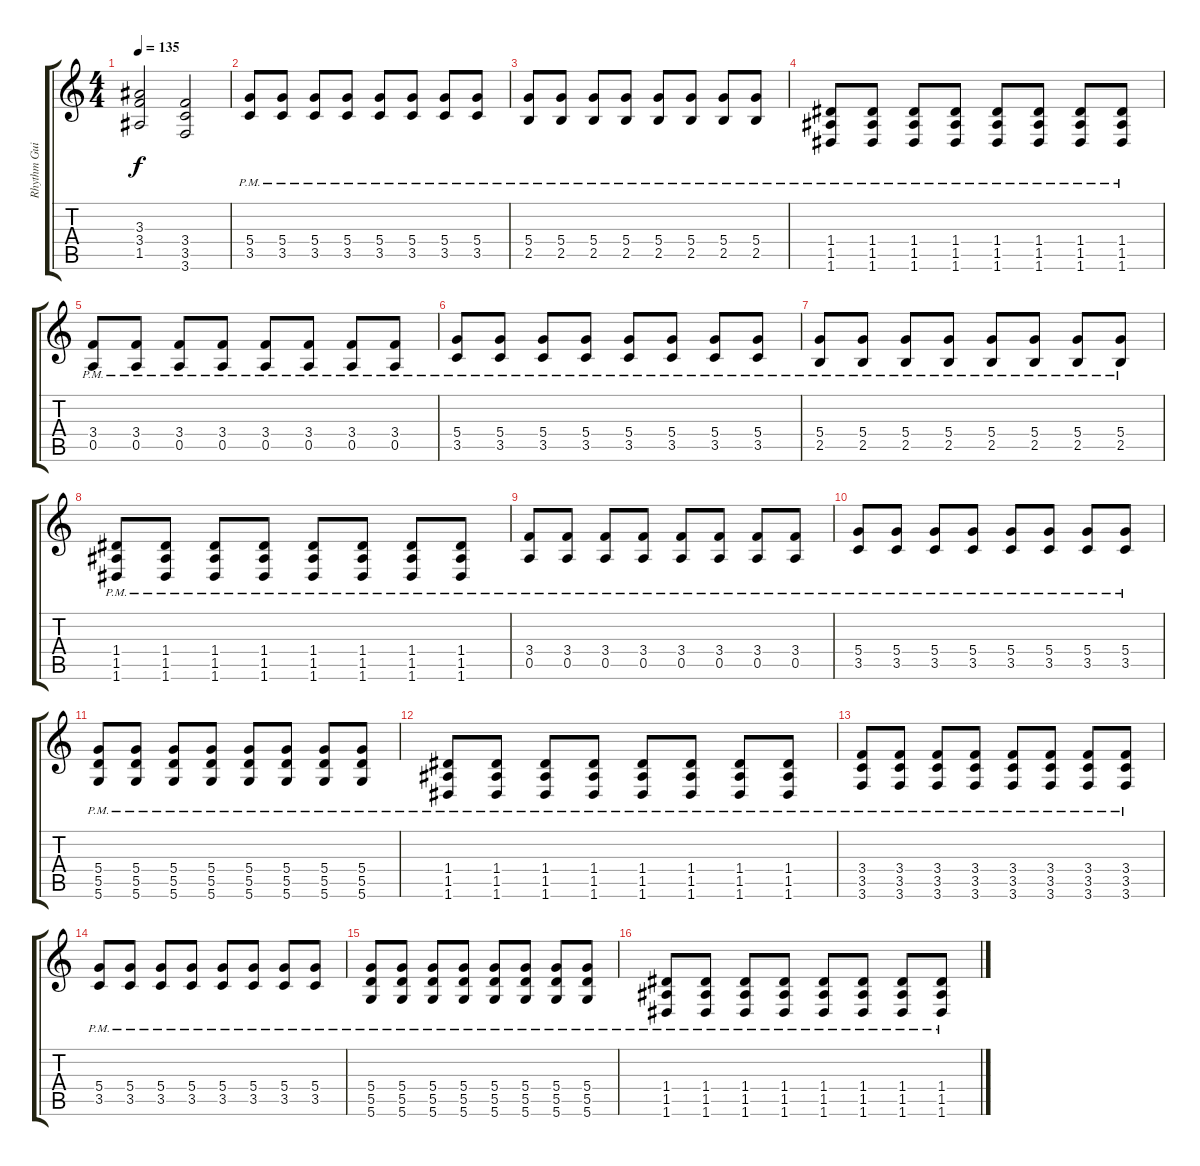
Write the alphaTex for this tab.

\track ("Rhythm Guitar" "Rhythm Gui") {instrument distortionguitar}
\staff {score tabs}
\tuning (E4 B3 G3 D3 A2 D2) {hide}
\ts (4 4)
\tempo 135
\clef g2
\ks c
(3.3 3.4 1.5).2{dy f} (3.4 3.5 3.6).2 |
(5.4{pm} 3.5{pm}).8 (5.4{pm} 3.5{pm}).8 (5.4{pm} 3.5{pm}).8 (5.4{pm} 3.5{pm}).8 (5.4{pm} 3.5{pm}).8 (5.4{pm} 3.5{pm}).8 (5.4{pm} 3.5{pm}).8 (5.4{pm} 3.5{pm}).8 |
(5.4{pm} 2.5{pm}).8 (5.4{pm} 2.5{pm}).8 (5.4{pm} 2.5{pm}).8 (5.4{pm} 2.5{pm}).8 (5.4{pm} 2.5{pm}).8 (5.4{pm} 2.5{pm}).8 (5.4{pm} 2.5{pm}).8 (5.4{pm} 2.5{pm}).8 |
(1.4{pm} 1.5{pm} 1.6{pm}).8 (1.4{pm} 1.5{pm} 1.6{pm}).8 (1.4{pm} 1.5{pm} 1.6{pm}).8 (1.4{pm} 1.5{pm} 1.6{pm}).8 (1.4{pm} 1.5{pm} 1.6{pm}).8 (1.4{pm} 1.5{pm} 1.6{pm}).8 (1.4{pm} 1.5{pm} 1.6{pm}).8 (1.4{pm} 1.5{pm} 1.6{pm}).8 |
(3.4{pm} 0.5{pm}).8 (3.4{pm} 0.5{pm}).8 (3.4{pm} 0.5{pm}).8 (3.4{pm} 0.5{pm}).8 (3.4{pm} 0.5{pm}).8 (3.4{pm} 0.5{pm}).8 (3.4{pm} 0.5{pm}).8 (3.4{pm} 0.5{pm}).8 |
(5.4{pm} 3.5{pm}).8 (5.4{pm} 3.5{pm}).8 (5.4{pm} 3.5{pm}).8 (5.4{pm} 3.5{pm}).8 (5.4{pm} 3.5{pm}).8 (5.4{pm} 3.5{pm}).8 (5.4{pm} 3.5{pm}).8 (5.4{pm} 3.5{pm}).8 |
(5.4{pm} 2.5{pm}).8 (5.4{pm} 2.5{pm}).8 (5.4{pm} 2.5{pm}).8 (5.4{pm} 2.5{pm}).8 (5.4{pm} 2.5{pm}).8 (5.4{pm} 2.5{pm}).8 (5.4{pm} 2.5{pm}).8 (5.4{pm} 2.5{pm}).8 |
(1.4{pm} 1.5{pm} 1.6{pm}).8 (1.4{pm} 1.5{pm} 1.6{pm}).8 (1.4{pm} 1.5{pm} 1.6{pm}).8 (1.4{pm} 1.5{pm} 1.6{pm}).8 (1.4{pm} 1.5{pm} 1.6{pm}).8 (1.4{pm} 1.5{pm} 1.6{pm}).8 (1.4{pm} 1.5{pm} 1.6{pm}).8 (1.4{pm} 1.5{pm} 1.6{pm}).8 |
(3.4{pm} 0.5{pm}).8 (3.4{pm} 0.5{pm}).8 (3.4{pm} 0.5{pm}).8 (3.4{pm} 0.5{pm}).8 (3.4{pm} 0.5{pm}).8 (3.4{pm} 0.5{pm}).8 (3.4{pm} 0.5{pm}).8 (3.4{pm} 0.5{pm}).8 |
(5.4{pm} 3.5{pm}).8 (5.4{pm} 3.5{pm}).8 (5.4{pm} 3.5{pm}).8 (5.4{pm} 3.5{pm}).8 (5.4{pm} 3.5{pm}).8 (5.4{pm} 3.5{pm}).8 (5.4{pm} 3.5{pm}).8 (5.4{pm} 3.5{pm}).8 |
(5.4{pm} 5.5{pm} 5.6{pm}).8 (5.4{pm} 5.5{pm} 5.6{pm}).8 (5.4{pm} 5.5{pm} 5.6{pm}).8 (5.4{pm} 5.5{pm} 5.6{pm}).8 (5.4{pm} 5.5{pm} 5.6{pm}).8 (5.4{pm} 5.5{pm} 5.6{pm}).8 (5.4{pm} 5.5{pm} 5.6{pm}).8 (5.4{pm} 5.5{pm} 5.6{pm}).8 |
(1.4{pm} 1.5{pm} 1.6{pm}).8 (1.4{pm} 1.5{pm} 1.6{pm}).8 (1.4{pm} 1.5{pm} 1.6{pm}).8 (1.4{pm} 1.5{pm} 1.6{pm}).8 (1.4{pm} 1.5{pm} 1.6{pm}).8 (1.4{pm} 1.5{pm} 1.6{pm}).8 (1.4{pm} 1.5{pm} 1.6{pm}).8 (1.4{pm} 1.5{pm} 1.6{pm}).8 |
(3.4{pm} 3.5{pm} 3.6{pm}).8 (3.4{pm} 3.5{pm} 3.6{pm}).8 (3.4{pm} 3.5{pm} 3.6{pm}).8 (3.4{pm} 3.5{pm} 3.6{pm}).8 (3.4{pm} 3.5{pm} 3.6{pm}).8 (3.4{pm} 3.5{pm} 3.6{pm}).8 (3.4{pm} 3.5{pm} 3.6{pm}).8 (3.4{pm} 3.5{pm} 3.6{pm}).8 |
(5.4{pm} 3.5{pm}).8 (5.4{pm} 3.5{pm}).8 (5.4{pm} 3.5{pm}).8 (5.4{pm} 3.5{pm}).8 (5.4{pm} 3.5{pm}).8 (5.4{pm} 3.5{pm}).8 (5.4{pm} 3.5{pm}).8 (5.4{pm} 3.5{pm}).8 |
(5.4{pm} 5.5{pm} 5.6{pm}).8 (5.4{pm} 5.5{pm} 5.6{pm}).8 (5.4{pm} 5.5{pm} 5.6{pm}).8 (5.4{pm} 5.5{pm} 5.6{pm}).8 (5.4{pm} 5.5{pm} 5.6{pm}).8 (5.4{pm} 5.5{pm} 5.6{pm}).8 (5.4{pm} 5.5{pm} 5.6{pm}).8 (5.4{pm} 5.5{pm} 5.6{pm}).8 |
(1.4{pm} 1.5{pm} 1.6{pm}).8 (1.4{pm} 1.5{pm} 1.6{pm}).8 (1.4{pm} 1.5{pm} 1.6{pm}).8 (1.4{pm} 1.5{pm} 1.6{pm}).8 (1.4{pm} 1.5{pm} 1.6{pm}).8 (1.4{pm} 1.5{pm} 1.6{pm}).8 (1.4{pm} 1.5{pm} 1.6{pm}).8 (1.4{pm} 1.5{pm} 1.6{pm}).8
